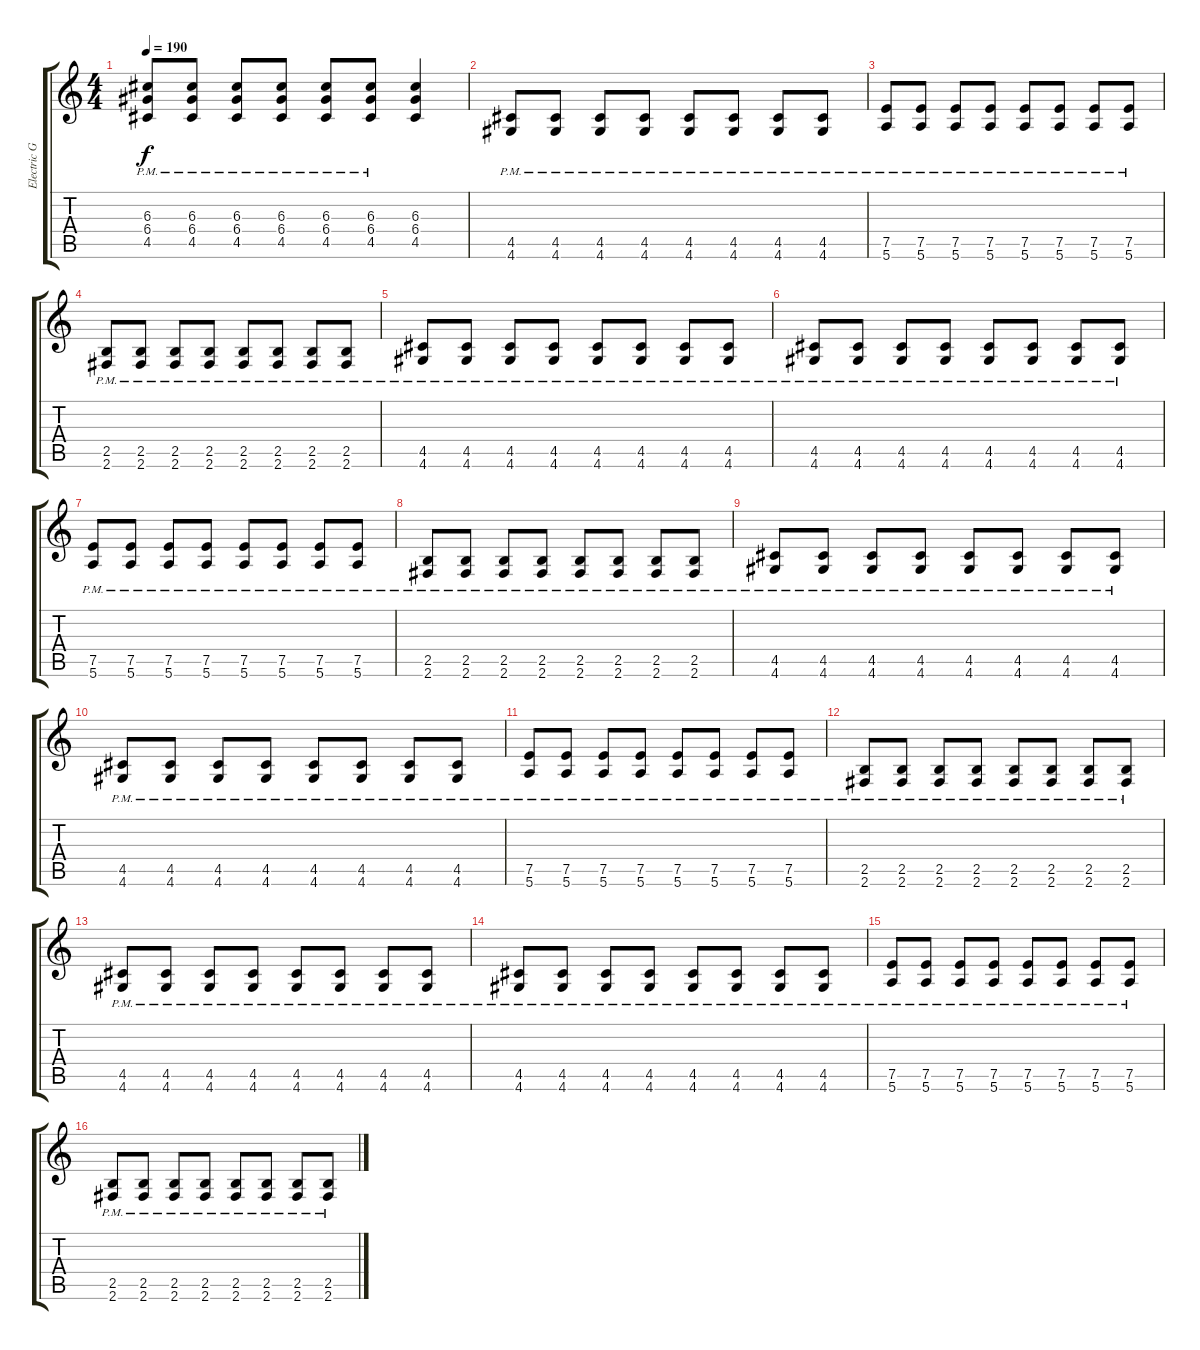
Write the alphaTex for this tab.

\track ("Electric Guitar" "Electric G") {instrument distortionguitar}
\staff {score tabs}
\tuning (E4 B3 G3 D3 A2 E2) {hide}
\ts (4 4)
\tempo 190
\clef g2
\ks c
(6.3{pm} 6.4{pm} 4.5{pm}).8{dy f} (6.3{pm} 6.4{pm} 4.5{pm}).8 (6.3{pm} 6.4{pm} 4.5{pm}).8 (6.3{pm} 6.4{pm} 4.5{pm}).8 (6.3{pm} 6.4{pm} 4.5{pm}).8 (6.3{pm} 6.4{pm} 4.5{pm}).8 (6.3 6.4 4.5).4 |
(4.5{pm} 4.6{pm}).8 (4.5{pm} 4.6{pm}).8 (4.5{pm} 4.6{pm}).8 (4.5{pm} 4.6{pm}).8 (4.5{pm} 4.6{pm}).8 (4.5{pm} 4.6{pm}).8 (4.5{pm} 4.6{pm}).8 (4.5{pm} 4.6{pm}).8 |
(7.5{pm} 5.6{pm}).8 (7.5{pm} 5.6{pm}).8 (7.5{pm} 5.6{pm}).8 (7.5{pm} 5.6{pm}).8 (7.5{pm} 5.6{pm}).8 (7.5{pm} 5.6{pm}).8 (7.5{pm} 5.6{pm}).8 (7.5{pm} 5.6{pm}).8 |
(2.5{pm} 2.6{pm}).8 (2.5{pm} 2.6{pm}).8 (2.5{pm} 2.6{pm}).8 (2.5{pm} 2.6{pm}).8 (2.5{pm} 2.6{pm}).8 (2.5{pm} 2.6{pm}).8 (2.5{pm} 2.6{pm}).8 (2.5{pm} 2.6{pm}).8 |
(4.5{pm} 4.6{pm}).8 (4.5{pm} 4.6{pm}).8 (4.5{pm} 4.6{pm}).8 (4.5{pm} 4.6{pm}).8 (4.5{pm} 4.6{pm}).8 (4.5{pm} 4.6{pm}).8 (4.5{pm} 4.6{pm}).8 (4.5{pm} 4.6{pm}).8 |
(4.5{pm} 4.6{pm}).8 (4.5{pm} 4.6{pm}).8 (4.5{pm} 4.6{pm}).8 (4.5{pm} 4.6{pm}).8 (4.5{pm} 4.6{pm}).8 (4.5{pm} 4.6{pm}).8 (4.5{pm} 4.6{pm}).8 (4.5{pm} 4.6{pm}).8 |
(7.5{pm} 5.6{pm}).8 (7.5{pm} 5.6{pm}).8 (7.5{pm} 5.6{pm}).8 (7.5{pm} 5.6{pm}).8 (7.5{pm} 5.6{pm}).8 (7.5{pm} 5.6{pm}).8 (7.5{pm} 5.6{pm}).8 (7.5{pm} 5.6{pm}).8 |
(2.5{pm} 2.6{pm}).8 (2.5{pm} 2.6{pm}).8 (2.5{pm} 2.6{pm}).8 (2.5{pm} 2.6{pm}).8 (2.5{pm} 2.6{pm}).8 (2.5{pm} 2.6{pm}).8 (2.5{pm} 2.6{pm}).8 (2.5{pm} 2.6{pm}).8 |
(4.5{pm} 4.6{pm}).8 (4.5{pm} 4.6{pm}).8 (4.5{pm} 4.6{pm}).8 (4.5{pm} 4.6{pm}).8 (4.5{pm} 4.6{pm}).8 (4.5{pm} 4.6{pm}).8 (4.5{pm} 4.6{pm}).8 (4.5{pm} 4.6{pm}).8 |
(4.5{pm} 4.6{pm}).8 (4.5{pm} 4.6{pm}).8 (4.5{pm} 4.6{pm}).8 (4.5{pm} 4.6{pm}).8 (4.5{pm} 4.6{pm}).8 (4.5{pm} 4.6{pm}).8 (4.5{pm} 4.6{pm}).8 (4.5{pm} 4.6{pm}).8 |
(7.5{pm} 5.6{pm}).8 (7.5{pm} 5.6{pm}).8 (7.5{pm} 5.6{pm}).8 (7.5{pm} 5.6{pm}).8 (7.5{pm} 5.6{pm}).8 (7.5{pm} 5.6{pm}).8 (7.5{pm} 5.6{pm}).8 (7.5{pm} 5.6{pm}).8 |
(2.5{pm} 2.6{pm}).8 (2.5{pm} 2.6{pm}).8 (2.5{pm} 2.6{pm}).8 (2.5{pm} 2.6{pm}).8 (2.5{pm} 2.6{pm}).8 (2.5{pm} 2.6{pm}).8 (2.5{pm} 2.6{pm}).8 (2.5{pm} 2.6{pm}).8 |
(4.5{pm} 4.6{pm}).8 (4.5{pm} 4.6{pm}).8 (4.5{pm} 4.6{pm}).8 (4.5{pm} 4.6{pm}).8 (4.5{pm} 4.6{pm}).8 (4.5{pm} 4.6{pm}).8 (4.5{pm} 4.6{pm}).8 (4.5{pm} 4.6{pm}).8 |
(4.5{pm} 4.6{pm}).8 (4.5{pm} 4.6{pm}).8 (4.5{pm} 4.6{pm}).8 (4.5{pm} 4.6{pm}).8 (4.5{pm} 4.6{pm}).8 (4.5{pm} 4.6{pm}).8 (4.5{pm} 4.6{pm}).8 (4.5{pm} 4.6{pm}).8 |
(7.5{pm} 5.6{pm}).8 (7.5{pm} 5.6{pm}).8 (7.5{pm} 5.6{pm}).8 (7.5{pm} 5.6{pm}).8 (7.5{pm} 5.6{pm}).8 (7.5{pm} 5.6{pm}).8 (7.5{pm} 5.6{pm}).8 (7.5{pm} 5.6{pm}).8 |
(2.5{pm} 2.6{pm}).8 (2.5{pm} 2.6{pm}).8 (2.5{pm} 2.6{pm}).8 (2.5{pm} 2.6{pm}).8 (2.5{pm} 2.6{pm}).8 (2.5{pm} 2.6{pm}).8 (2.5{pm} 2.6{pm}).8 (2.5{pm} 2.6{pm}).8
